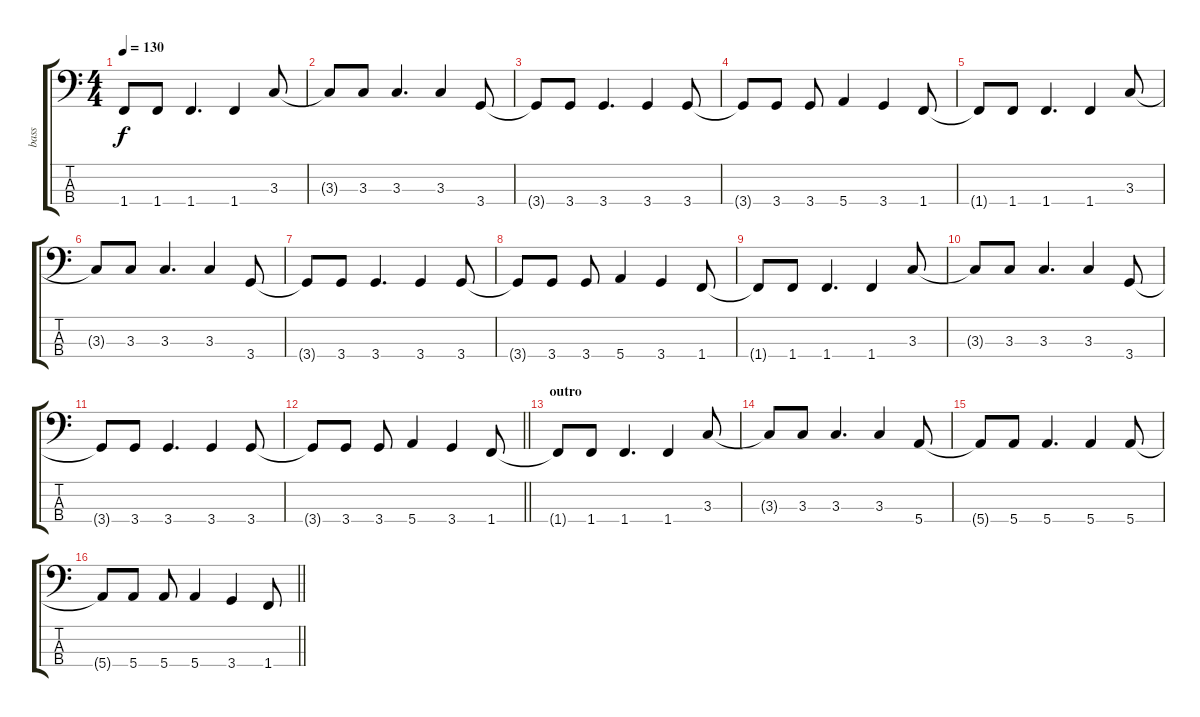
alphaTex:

\track ("bass" "bass") {instrument electricbassfinger}
\staff {score tabs}
\tuning (G2 D2 A1 E1) {hide}
\ts (4 4)
\tempo 130
\clef f4
\ks c
1.4{t}.8{dy f} 1.4.8 1.4.4{d} 1.4.4 3.3.8 |
3.3{t}.8 3.3.8 3.3.4{d} 3.3.4 3.4.8 |
3.4{t}.8 3.4.8 3.4.4{d} 3.4.4 3.4.8 |
3.4{t}.8 3.4.8 3.4.8 5.4.4 3.4.4 1.4.8 |
1.4{t}.8 1.4.8 1.4.4{d} 1.4.4 3.3.8 |
3.3{t}.8 3.3.8 3.3.4{d} 3.3.4 3.4.8 |
3.4{t}.8 3.4.8 3.4.4{d} 3.4.4 3.4.8 |
3.4{t}.8 3.4.8 3.4.8 5.4.4 3.4.4 1.4.8 |
1.4{t}.8 1.4.8 1.4.4{d} 1.4.4 3.3.8 |
3.3{t}.8 3.3.8 3.3.4{d} 3.3.4 3.4.8 |
3.4{t}.8 3.4.8 3.4.4{d} 3.4.4 3.4.8 |
\barLineRight lightlight
3.4{t}.8 3.4.8 3.4.8 5.4.4 3.4.4 1.4.8 |
\section ("" "outro")
1.4{t}.8 1.4.8 1.4.4{d} 1.4.4 3.3.8 |
3.3{t}.8 3.3.8 3.3.4{d} 3.3.4 5.4.8 |
5.4{t}.8 5.4.8 5.4.4{d} 5.4.4 5.4.8 |
\barLineRight lightlight
5.4{t}.8 5.4.8 5.4.8 5.4.4 3.4.4 1.4.8
